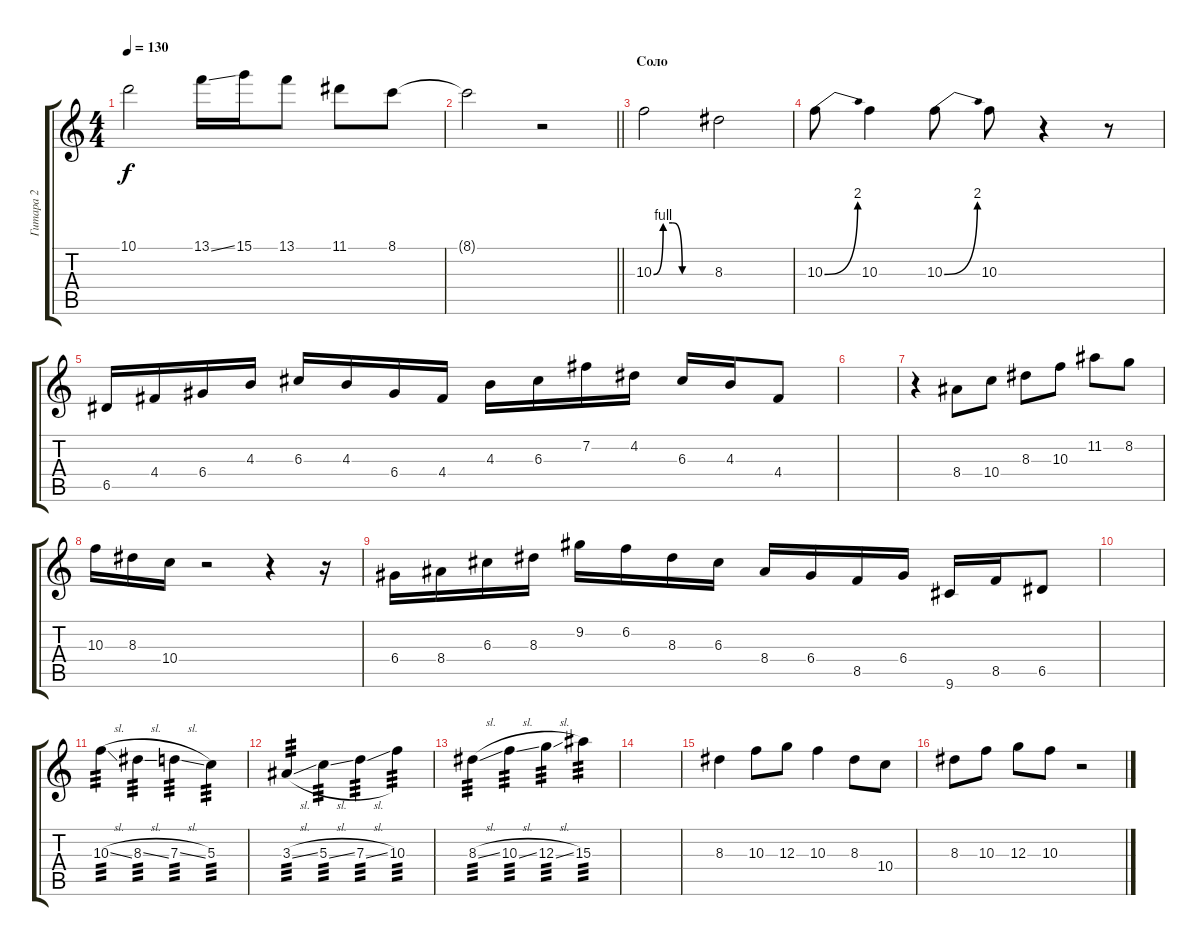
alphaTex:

\track ("Гитара 2" "Гитара 2") {instrument distortionguitar}
\staff {score tabs}
\tuning (E4 B3 G3 D3 A2 E2) {hide}
\ts (4 4)
\tempo 130
\clef g2
\ks c
10.1.2{dy f} 13.1{ss}.16 15.1.16 13.1.8 11.1.8 8.1.8 |
\barLineRight lightlight
8.1{t}.2 r.2 |
\section ("" "Соло")
10.3{be (custom 0 0 10 4 20 4 30 0 60 0)}.2 8.3.2 |
10.3{be (bend 0 0 60 8)}.8 10.3.4 10.3{be (bend 0 0 60 8)}.8 10.3.8 r.4 r.8 |
6.5.16 4.4.16 6.4.16 4.3.16 6.3.16 4.3.16 6.4.16 4.4.16 4.3.16 6.3.16 7.2.16 4.2.16 6.3.16 4.3.16 4.4.8 |
|
r.4 8.4.8 10.4.8 8.3.8 10.3.8 11.2.8 8.2.8 |
10.3.16 8.3.16 10.4.16 r.2 r.4 r.16 |
6.4.16 8.4.16 6.3.16 8.3.16 9.2.16 6.2.16 8.3.16 6.3.16 8.4.16 6.4.16 8.5.16 6.4.16 9.6.16 8.5.16 6.5.8 |
|
10.3{sl}.4{tp 3} 8.3{sl}.4{tp 3} 7.3{sl}.4{tp 3} 5.3.4{tp 3} |
3.3{sl}.4{tp 3} 5.3{sl}.4{tp 3} 7.3{sl}.4{tp 3} 10.3.4{tp 3} |
8.3{sl}.4{tp 3} 10.3{sl}.4{tp 3} 12.3{sl}.4{tp 3} 15.3.4{tp 3} |
|
8.3.4 10.3.8 12.3.8 10.3.4 8.3.8 10.4.8 |
8.3.8 10.3.8 12.3.8 10.3.8 r.2
